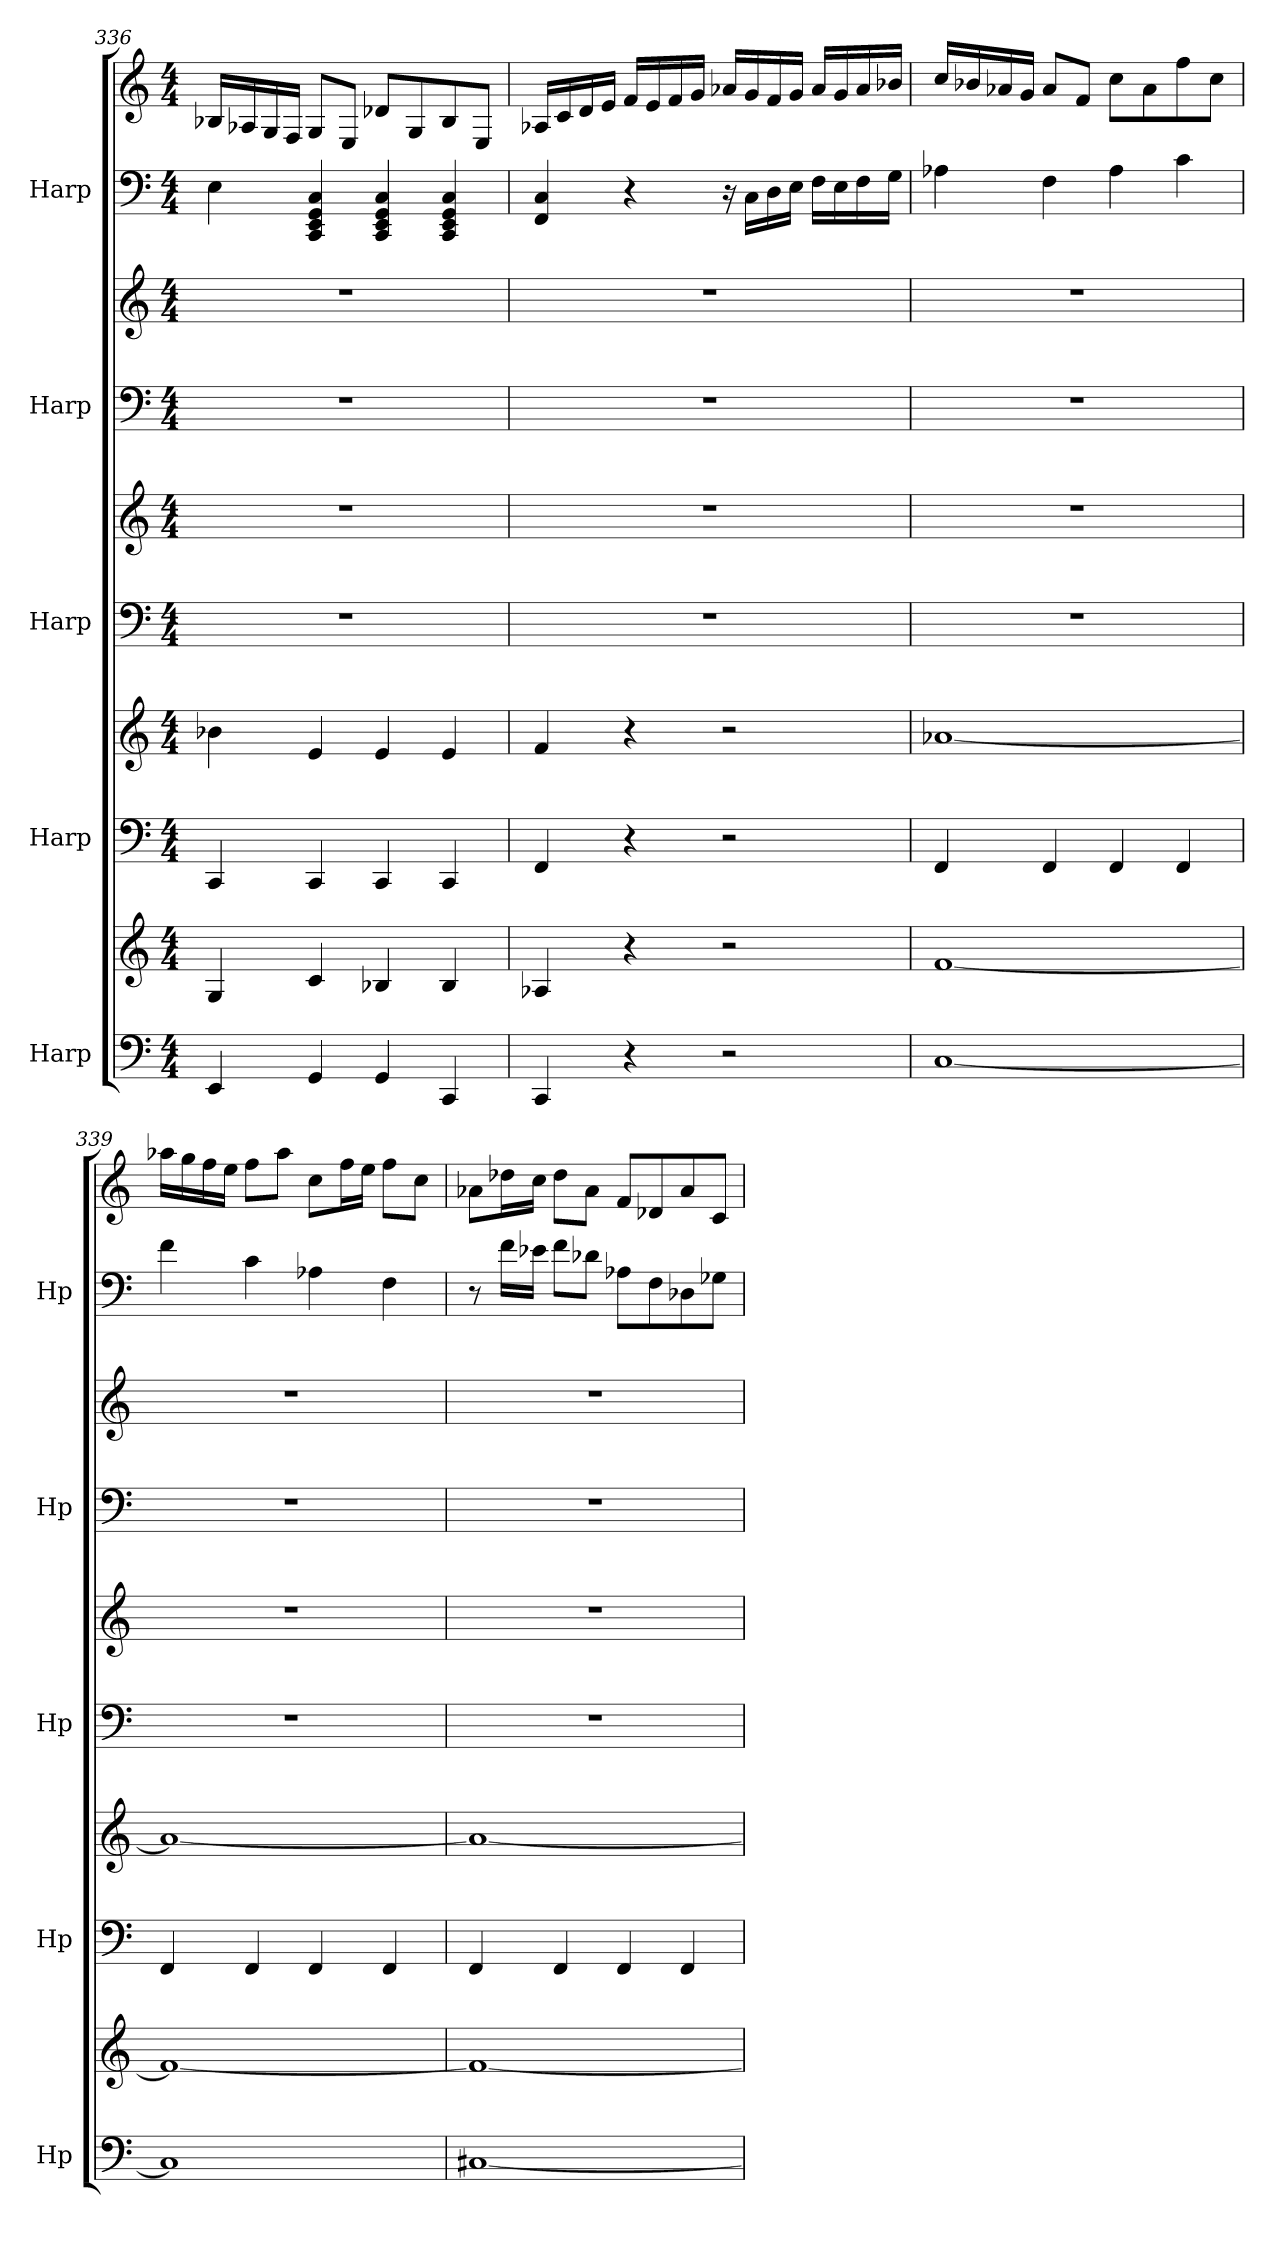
**kern	**kern	**kern	**kern	**kern	**kern	**kern	**kern	**kern	**kern
*part5	*part5	*part4	*part4	*part3	*part3	*part2	*part2	*part1	*part1
*staff10	*staff9	*staff8	*staff7	*staff6	*staff5	*staff4	*staff3	*staff2	*staff1
*I"Harp	*	*I"Harp	*	*I"Harp	*	*I"Harp	*	*I"Harp	*
*I'Hp	*	*I'Hp	*	*I'Hp	*	*I'Hp	*	*I'Hp	*
*clefF4	*clefG2	*clefF4	*clefG2	*clefF4	*clefG2	*clefF4	*clefG2	*clefF4	*clefG2
*k[]	*k[]	*k[]	*k[]	*k[]	*k[]	*k[]	*k[]	*k[]	*k[]
*M4/4	*M4/4	*M4/4	*M4/4	*M4/4	*M4/4	*M4/4	*M4/4	*M4/4	*M4/4
=336	=336	=336	=336	=336	=336	=336	=336	=336	=336
4EE/	4G/	4CC/	4b-X\	1r	1r	1r	1r	4E\	16B-X/LL
.	.	.	.	.	.	.	.	.	16A-X/
.	.	.	.	.	.	.	.	.	16G/
.	.	.	.	.	.	.	.	.	16F/JJ
4GG/	4c/	4CC/	4e/	.	.	.	.	4CC/ 4EE/ 4GG/ 4C/	8G/L
.	.	.	.	.	.	.	.	.	8E/J
4GG/	4B-X/	4CC/	4e/	.	.	.	.	4CC/ 4EE/ 4GG/ 4C/	8d-X/L
.	.	.	.	.	.	.	.	.	8G/
4CC/	4B-/	4CC/	4e/	.	.	.	.	4CC/ 4EE/ 4GG/ 4C/	8B-/
.	.	.	.	.	.	.	.	.	8E/J
!!LO:PB:g=z
=337	=337	=337	=337	=337	=337	=337	=337	=337	=337
4CC/	4A-X/	4FF/	4f/	1r	1r	1r	1r	4FF/ 4C/	16A-X/LL
.	.	.	.	.	.	.	.	.	16c/
.	.	.	.	.	.	.	.	.	16d/
.	.	.	.	.	.	.	.	.	16e/JJ
4r	4r	4r	4r	.	.	.	.	4r	16f/LL
.	.	.	.	.	.	.	.	.	16e/
.	.	.	.	.	.	.	.	.	16f/
.	.	.	.	.	.	.	.	.	16g/JJ
2r	2r	2r	2r	.	.	.	.	16r	16a-X/LL
.	.	.	.	.	.	.	.	16C\LL	16g/
.	.	.	.	.	.	.	.	16D\	16f/
.	.	.	.	.	.	.	.	16E\JJ	16g/JJ
.	.	.	.	.	.	.	.	16F\LL	16a-/LL
.	.	.	.	.	.	.	.	16E\	16g/
.	.	.	.	.	.	.	.	16F\	16a-/
.	.	.	.	.	.	.	.	16G\JJ	16b-X/JJ
=338	=338	=338	=338	=338	=338	=338	=338	=338	=338
[1C	[1f	4FF/	[1a-X	1r	1r	1r	1r	4A-X\	16cc/LL
.	.	.	.	.	.	.	.	.	16b-X/
.	.	.	.	.	.	.	.	.	16a-X/
.	.	.	.	.	.	.	.	.	16g/JJ
.	.	4FF/	.	.	.	.	.	4F\	8a-/L
.	.	.	.	.	.	.	.	.	8f/J
.	.	4FF/	.	.	.	.	.	4A-\	8cc\L
.	.	.	.	.	.	.	.	.	8a-\
.	.	4FF/	.	.	.	.	.	4c\	8ff\
.	.	.	.	.	.	.	.	.	8cc\J
=339	=339	=339	=339	=339	=339	=339	=339	=339	=339
1C]	1f_	4FF/	1a-_	1r	1r	1r	1r	4f\	16aa-X\LL
.	.	.	.	.	.	.	.	.	16gg\
.	.	.	.	.	.	.	.	.	16ff\
.	.	.	.	.	.	.	.	.	16ee\JJ
.	.	4FF/	.	.	.	.	.	4c\	8ff\L
.	.	.	.	.	.	.	.	.	8aa-\J
.	.	4FF/	.	.	.	.	.	4A-X\	8cc\L
.	.	.	.	.	.	.	.	.	16ff\L
.	.	.	.	.	.	.	.	.	16ee\JJ
.	.	4FF/	.	.	.	.	.	4F\	8ff\L
.	.	.	.	.	.	.	.	.	8cc\J
!!LO:PB:g=z
=340	=340	=340	=340	=340	=340	=340	=340	=340	=340
[1C#X	1f_	4FF/	1a-_	1r	1r	1r	1r	8r	8a-X\L
.	.	.	.	.	.	.	.	16f\LL	16dd-X\L
.	.	.	.	.	.	.	.	16e-X\JJ	16cc\JJ
.	.	4FF/	.	.	.	.	.	8f\L	8dd-\L
.	.	.	.	.	.	.	.	8d-X\J	8a-\J
.	.	4FF/	.	.	.	.	.	8A-X\L	8f/L
.	.	.	.	.	.	.	.	8F\	8d-X/
.	.	4FF/	.	.	.	.	.	8D-X\	8a-/
.	.	.	.	.	.	.	.	8G-X\J	8c/J
=	=	=	=	=	=	=	=	=	=
*-	*-	*-	*-	*-	*-	*-	*-	*-	*-
